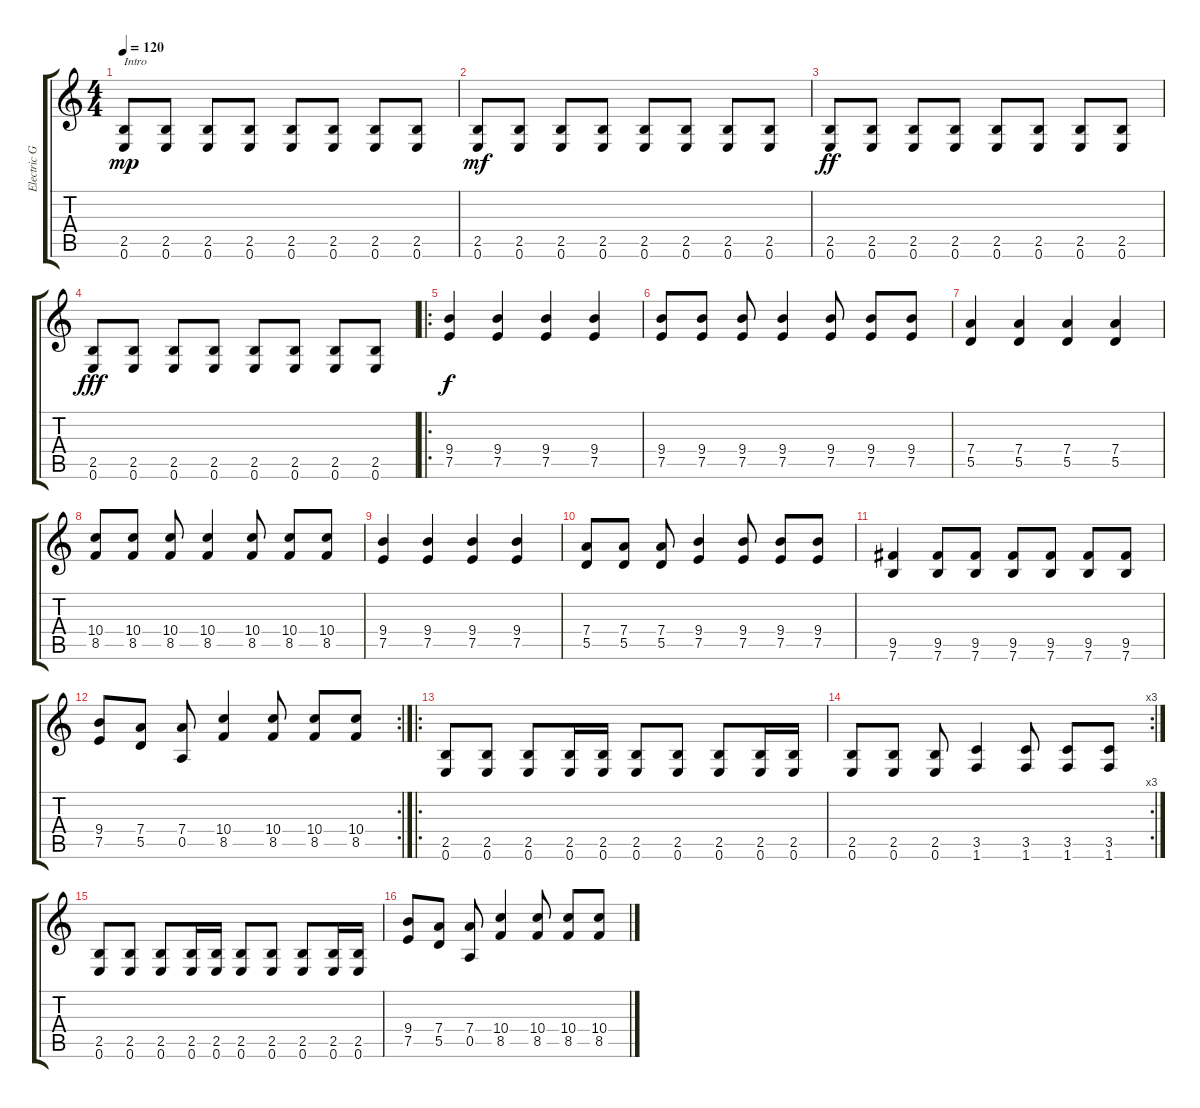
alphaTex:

\track ("Electric Guitar" "Electric G") {instrument distortionguitar}
\staff {score tabs}
\tuning (E4 B3 G3 D3 A2 E2) {hide}
\ts (4 4)
\tempo 120
\clef g2
\ks c
(2.5 0.6).8{txt "Intro" dy mp instrument distortionguitar} (2.5 0.6).8 (2.5 0.6).8 (2.5 0.6).8 (2.5 0.6).8 (2.5 0.6).8 (2.5 0.6).8 (2.5 0.6).8 |
(2.5 0.6).8{dy mf} (2.5 0.6).8 (2.5 0.6).8 (2.5 0.6).8 (2.5 0.6).8 (2.5 0.6).8 (2.5 0.6).8 (2.5 0.6).8 |
(2.5 0.6).8{dy ff} (2.5 0.6).8 (2.5 0.6).8 (2.5 0.6).8 (2.5 0.6).8 (2.5 0.6).8 (2.5 0.6).8 (2.5 0.6).8 |
(2.5 0.6).8{dy fff} (2.5 0.6).8 (2.5 0.6).8 (2.5 0.6).8 (2.5 0.6).8 (2.5 0.6).8 (2.5 0.6).8 (2.5 0.6).8 |
\ro
(9.4 7.5).4{dy f} (9.4 7.5).4 (9.4 7.5).4 (9.4 7.5).4 |
(9.4 7.5).8 (9.4 7.5).8 (9.4 7.5).8 (9.4 7.5).4 (9.4 7.5).8 (9.4 7.5).8 (9.4 7.5).8 |
(7.4 5.5).4 (7.4 5.5).4 (7.4 5.5).4 (7.4 5.5).4 |
(10.4 8.5).8 (10.4 8.5).8 (10.4 8.5).8 (10.4 8.5).4 (10.4 8.5).8 (10.4 8.5).8 (10.4 8.5).8 |
(9.4 7.5).4 (9.4 7.5).4 (9.4 7.5).4 (9.4 7.5).4 |
(7.4 5.5).8 (7.4 5.5).8 (7.4 5.5).8 (9.4 7.5).4 (9.4 7.5).8 (9.4 7.5).8 (9.4 7.5).8 |
(9.5 7.6).4 (9.5 7.6).8 (9.5 7.6).8 (9.5 7.6).8 (9.5 7.6).8 (9.5 7.6).8 (9.5 7.6).8 |
\rc 2
(9.4 7.5).8 (7.4 5.5).8 (7.4 0.5).8 (10.4 8.5).4 (10.4 8.5).8 (10.4 8.5).8 (10.4 8.5).8 |
\ro
(2.5 0.6).8 (2.5 0.6).8 (2.5 0.6).8 (2.5 0.6).16 (2.5 0.6).16 (2.5 0.6).8 (2.5 0.6).8 (2.5 0.6).8 (2.5 0.6).16 (2.5 0.6).16 |
\rc 3
(2.5 0.6).8 (2.5 0.6).8 (2.5 0.6).8 (3.5 1.6).4 (3.5 1.6).8 (3.5 1.6).8 (3.5 1.6).8 |
(2.5 0.6).8 (2.5 0.6).8 (2.5 0.6).8 (2.5 0.6).16 (2.5 0.6).16 (2.5 0.6).8 (2.5 0.6).8 (2.5 0.6).8 (2.5 0.6).16 (2.5 0.6).16 |
(9.4 7.5).8 (7.4 5.5).8 (7.4 0.5).8 (10.4 8.5).4 (10.4 8.5).8 (10.4 8.5).8 (10.4 8.5).8
